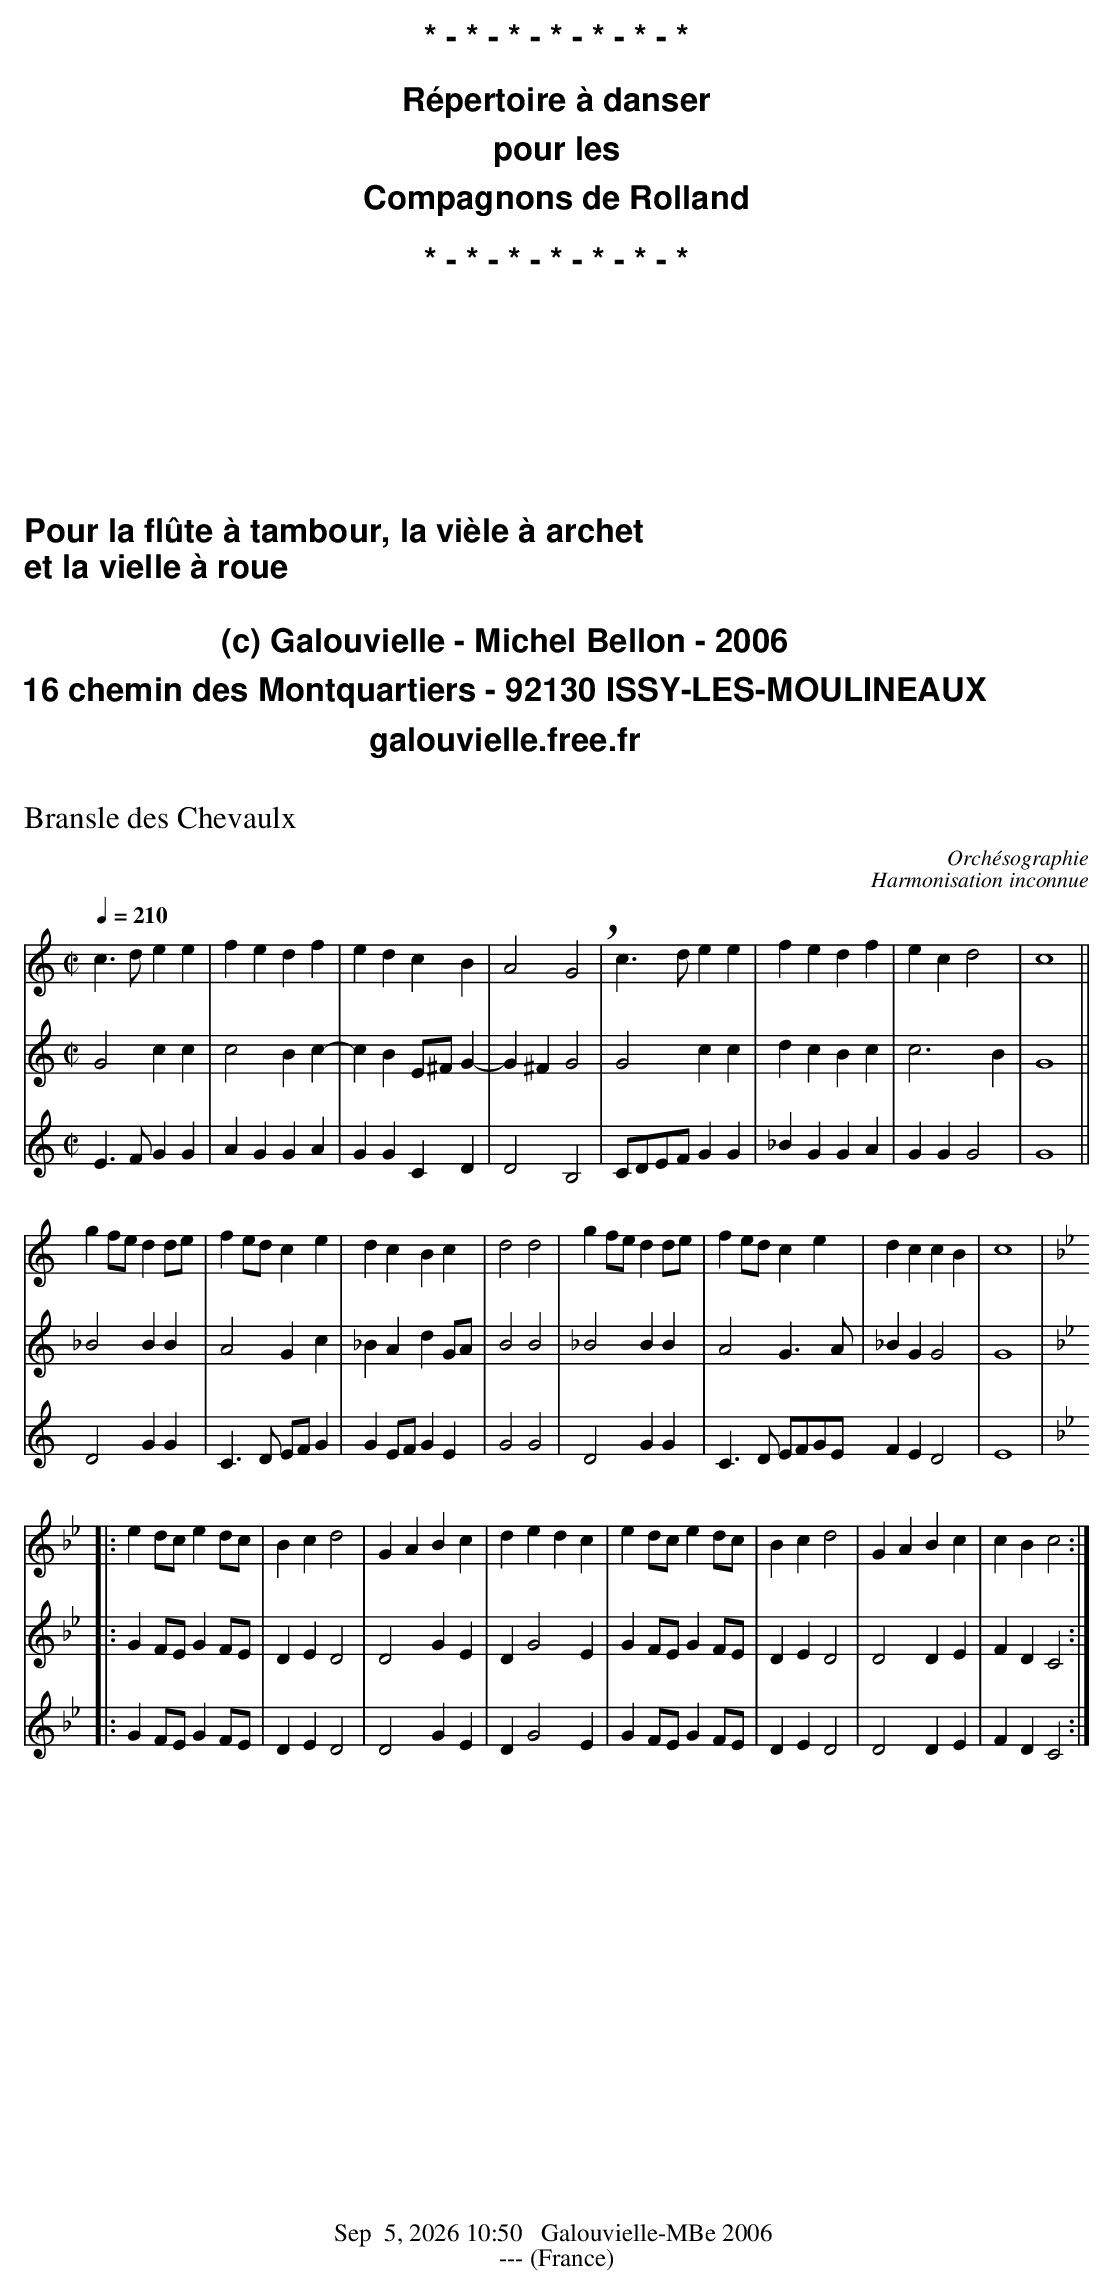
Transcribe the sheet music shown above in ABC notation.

X:1
T:Bransle des Chevaulx
C:Orchésographie
C:Harmonisation inconnue
M:C|
L:1/4
Q:1/4=210
K:C
V:1
c>dee | fedf | edcB | A2G2!breath! | c>dee | fedf | ecd2 | c4 ||
gf/e/ dd/e/ | fe/d/ ce | dcBc | d2d2 | gf/e/ dd/e/ | fe/d/ ce | dccB | c4 |:
K:Bb
ed/c/ ed/c/ | Bcd2 | GABc | dedc | ed/c/ed/c/ | Bcd2 | GABc | cBc2 :|
V:2
G2cc | c2Bc- | cBE/^F/G- | G^FG2 | G2cc | dcBc | c3B | G4 ||
_B2BB | A2Gc | _BAdG/A/ | B2B2 | _B2BB | A2G>A | _BGG2 | G4 |:
K:Bb
GF/E/ GF/E/ | DED2 | D2GE | DG2E | GF/E/GF/E/ | DED2 | D2DE | FDC2 :|
V:3
E>FGG | AGGA | GGCD | D2B,2 | C/D/E/F/GG | _BGGA | GGG2 | G4 ||
D2GG |C>D E/F/G | GE/F/ GE | G2G2 | D2GG | C>D E/F/G/E/ FE D2 |E4 |:
K:Bb
GF/E/ GF/E/ | DE D2 | D2GE | DG2E | GF/E/ GF/E/ | DED2 | D2DE | FDC2 :|
